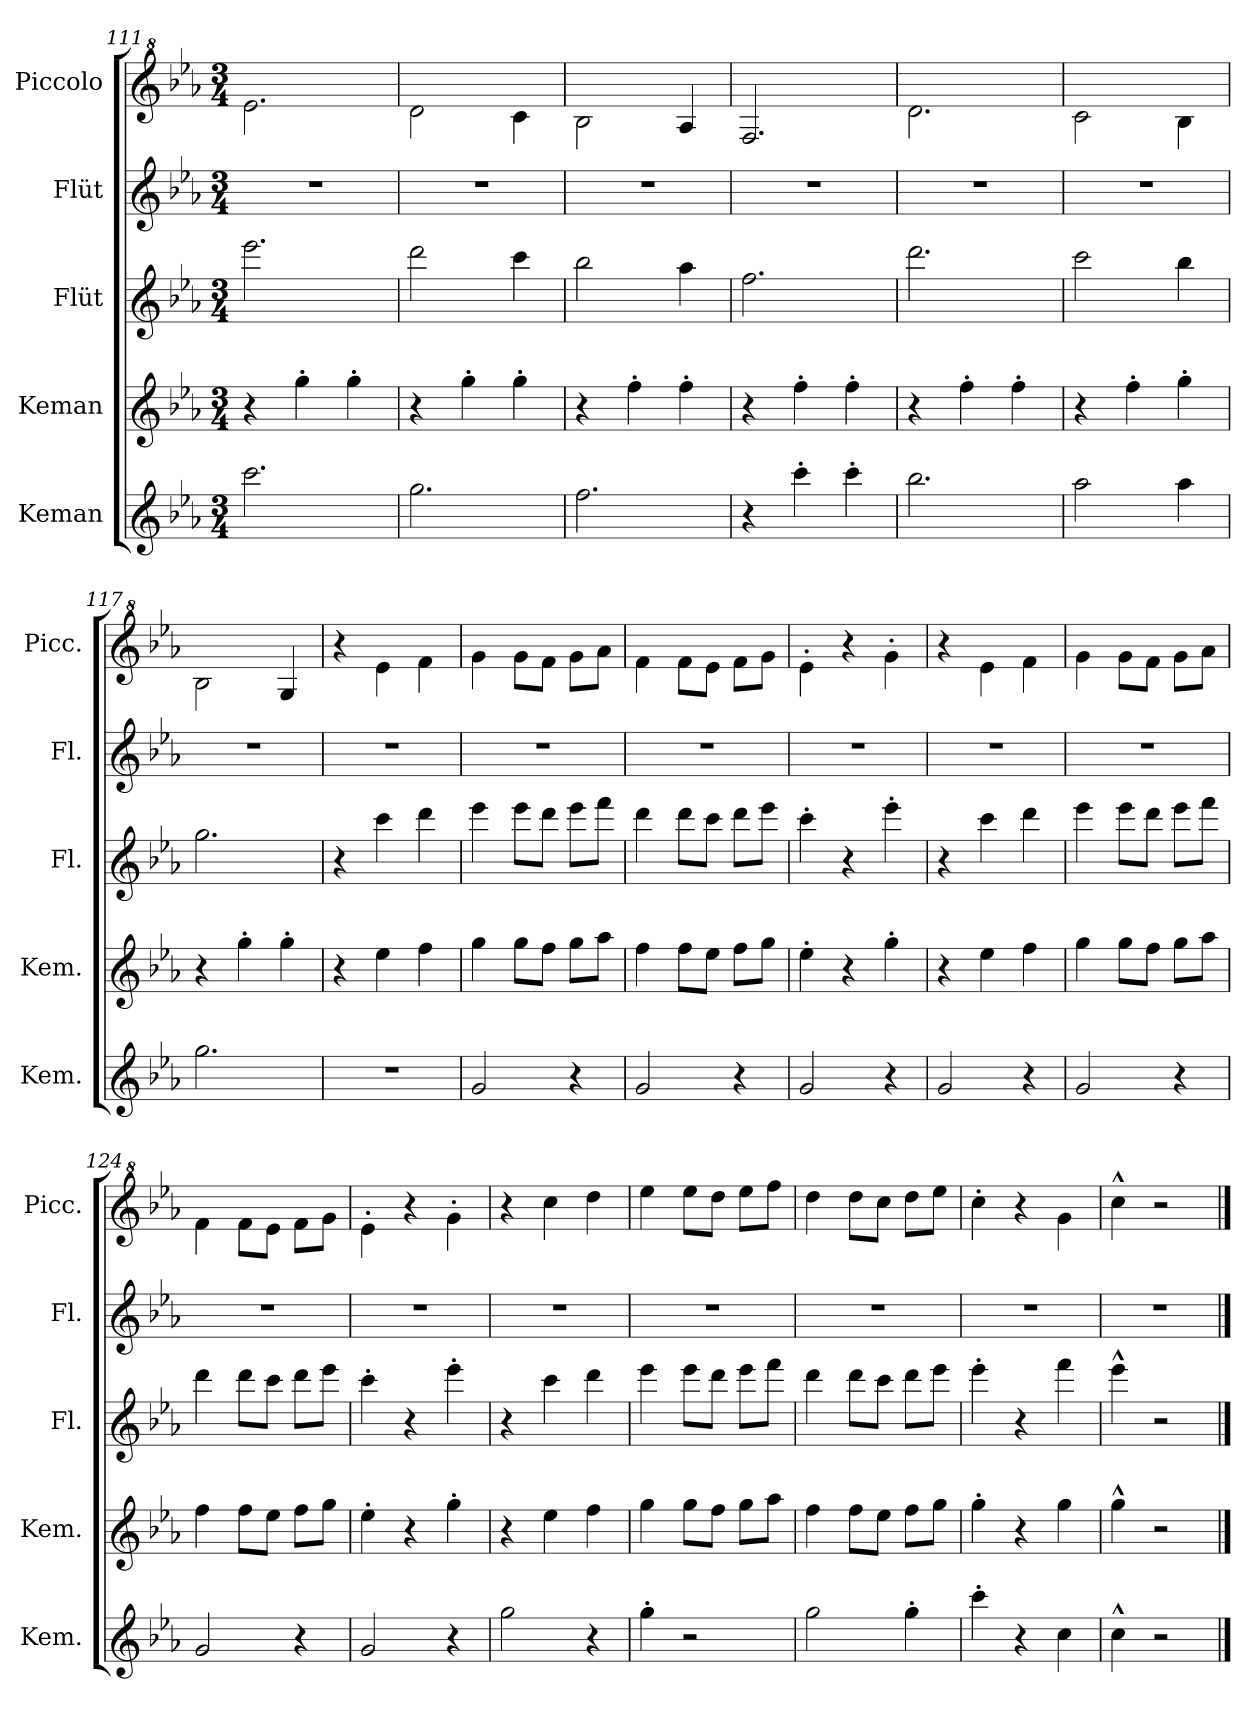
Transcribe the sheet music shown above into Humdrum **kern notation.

**kern	**kern	**kern	**kern	**kern
*part5	*part4	*part3	*part2	*part1
*staff5	*staff4	*staff3	*staff2	*staff1
*I"Keman	*I"Keman	*I"Flüt	*I"Flüt	*I"Piccolo
*I'Kem.	*I'Kem.	*I'Fl.	*I'Fl.	*I'Picc.
*clefG2	*clefG2	*clefG2	*clefG2	*clefG^2
*	*	*	*	*ITrd-7c-12
*k[b-e-a-]	*k[b-e-a-]	*k[b-e-a-]	*k[b-e-a-]	*k[b-e-a-]
*M3/4	*M3/4	*M3/4	*M3/4	*M3/4
=111	=111	=111	=111	=111
2.ccc\	4r	2.eee-\	2.r	2.eee-\
.	4gg'\	.	.	.
.	4gg'\	.	.	.
=112	=112	=112	=112	=112
2.gg\	4r	2ddd\	2.r	2ddd\
.	4gg'\	.	.	.
.	4gg'\	4ccc\	.	4ccc\
=113	=113	=113	=113	=113
2.ff\	4r	2bb-\	2.r	2bb-\
.	4ff'\	.	.	.
.	4ff'\	4aa-\	.	4aa-/
=114	=114	=114	=114	=114
4r	4r	2.ff\	2.r	2.ff/
4ccc'\	4ff'\	.	.	.
4ccc'\	4ff'\	.	.	.
=115	=115	=115	=115	=115
2.bb-\	4r	2.ddd\	2.r	2.ddd\
.	4ff'\	.	.	.
.	4ff'\	.	.	.
!!LO:LB:g=z
=116	=116	=116	=116	=116
2aa-\	4r	2ccc\	2.r	2ccc\
.	4ff'\	.	.	.
4aa-\	4gg'\	4bb-\	.	4bb-\
=117	=117	=117	=117	=117
2.gg\	4r	2.gg\	2.r	2bb-\
.	4gg'\	.	.	.
.	4gg'\	.	.	4gg/
=118	=118	=118	=118	=118
2.r	4r	4r	2.r	4r
.	4ee-\	4ccc\	.	4eee-\
.	4ff\	4ddd\	.	4fff\
=119	=119	=119	=119	=119
2g/	4gg\	4eee-\	2.r	4ggg\
.	8gg\L	8eee-\L	.	8ggg\L
.	8ff\J	8ddd\J	.	8fff\J
4r	8gg\L	8eee-\L	.	8ggg\L
.	8aa-\J	8fff\J	.	8aaa-\J
=120	=120	=120	=120	=120
2g/	4ff\	4ddd\	2.r	4fff\
.	8ff\L	8ddd\L	.	8fff\L
.	8ee-\J	8ccc\J	.	8eee-\J
4r	8ff\L	8ddd\L	.	8fff\L
.	8gg\J	8eee-\J	.	8ggg\J
=121	=121	=121	=121	=121
2g/	4ee-'\	4ccc'\	2.r	4eee-'\
.	4r	4r	.	4r
4r	4gg'\	4eee-'\	.	4ggg'\
=122	=122	=122	=122	=122
2g/	4r	4r	2.r	4r
.	4ee-\	4ccc\	.	4eee-\
4r	4ff\	4ddd\	.	4fff\
!!LO:LB:g=z
=123	=123	=123	=123	=123
2g/	4gg\	4eee-\	2.r	4ggg\
.	8gg\L	8eee-\L	.	8ggg\L
.	8ff\J	8ddd\J	.	8fff\J
4r	8gg\L	8eee-\L	.	8ggg\L
.	8aa-\J	8fff\J	.	8aaa-\J
=124	=124	=124	=124	=124
2g/	4ff\	4ddd\	2.r	4fff\
.	8ff\L	8ddd\L	.	8fff\L
.	8ee-\J	8ccc\J	.	8eee-\J
4r	8ff\L	8ddd\L	.	8fff\L
.	8gg\J	8eee-\J	.	8ggg\J
=125	=125	=125	=125	=125
2g/	4ee-'\	4ccc'\	2.r	4eee-'\
.	4r	4r	.	4r
4r	4gg'\	4eee-'\	.	4ggg'\
=126	=126	=126	=126	=126
2gg\	4r	4r	2.r	4r
.	4ee-\	4ccc\	.	4cccc\
4r	4ff\	4ddd\	.	4dddd\
=127	=127	=127	=127	=127
4gg'\	4gg\	4eee-\	2.r	4eeee-\
2r	8gg\L	8eee-\L	.	8eeee-\L
.	8ff\J	8ddd\J	.	8dddd\J
.	8gg\L	8eee-\L	.	8eeee-\L
.	8aa-\J	8fff\J	.	8ffff\J
=128	=128	=128	=128	=128
2gg\	4ff\	4ddd\	2.r	4dddd\
.	8ff\L	8ddd\L	.	8dddd\L
.	8ee-\J	8ccc\J	.	8cccc\J
4gg'\	8ff\L	8ddd\L	.	8dddd\L
.	8gg\J	8eee-\J	.	8eeee-\J
=129	=129	=129	=129	=129
4ccc'\	4gg'\	4eee-'\	2.r	4cccc'\
4r	4r	4r	.	4r
4cc\	4gg\	4fff\	.	4ggg\
!!LO:PB:g=z
=130	=130	=130	=130	=130
4cc^^\	4gg^^\	4eee-^^\	2.r	4cccc^^\
2r	2r	2r	.	2r
==	==	==	==	==
*-	*-	*-	*-	*-
